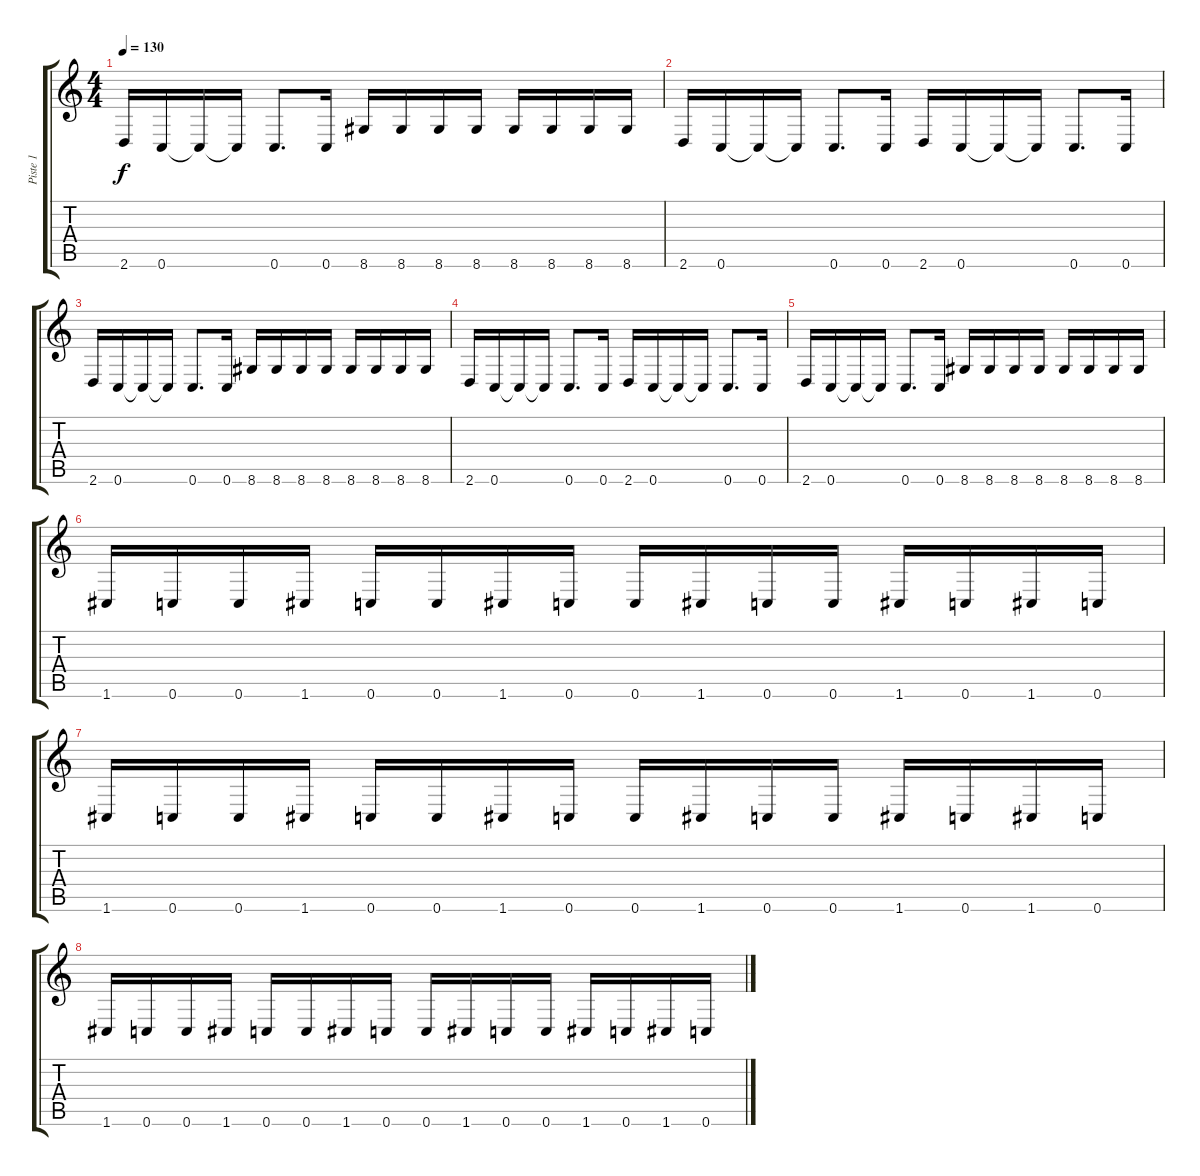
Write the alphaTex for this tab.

\track ("Piste 1" "Piste 1") {instrument distortionguitar}
\staff {score tabs}
\tuning (D4 A3 F3 C3 G2 C2) {hide}
\ts (4 4)
\tempo 130
\clef g2
\ks c
2.6.16{dy f} 0.6.16 0.6{t}.16 0.6{t}.16 0.6.8{d} 0.6.16 8.6.16 8.6.16 8.6.16 8.6.16 8.6.16 8.6.16 8.6.16 8.6.16 |
2.6.16 0.6.16 0.6{t}.16 0.6{t}.16 0.6.8{d} 0.6.16 2.6.16 0.6.16 0.6{t}.16 0.6{t}.16 0.6.8{d} 0.6.16 |
2.6.16 0.6.16 0.6{t}.16 0.6{t}.16 0.6.8{d} 0.6.16 8.6.16 8.6.16 8.6.16 8.6.16 8.6.16 8.6.16 8.6.16 8.6.16 |
2.6.16 0.6.16 0.6{t}.16 0.6{t}.16 0.6.8{d} 0.6.16 2.6.16 0.6.16 0.6{t}.16 0.6{t}.16 0.6.8{d} 0.6.16 |
2.6.16 0.6.16 0.6{t}.16 0.6{t}.16 0.6.8{d} 0.6.16 8.6.16 8.6.16 8.6.16 8.6.16 8.6.16 8.6.16 8.6.16 8.6.16 |
1.6.16 0.6.16 0.6.16 1.6.16 0.6.16 0.6.16 1.6.16 0.6.16 0.6.16 1.6.16 0.6.16 0.6.16 1.6.16 0.6.16 1.6.16 0.6.16 |
1.6.16 0.6.16 0.6.16 1.6.16 0.6.16 0.6.16 1.6.16 0.6.16 0.6.16 1.6.16 0.6.16 0.6.16 1.6.16 0.6.16 1.6.16 0.6.16 |
1.6.16 0.6.16 0.6.16 1.6.16 0.6.16 0.6.16 1.6.16 0.6.16 0.6.16 1.6.16 0.6.16 0.6.16 1.6.16 0.6.16 1.6.16 0.6.16
